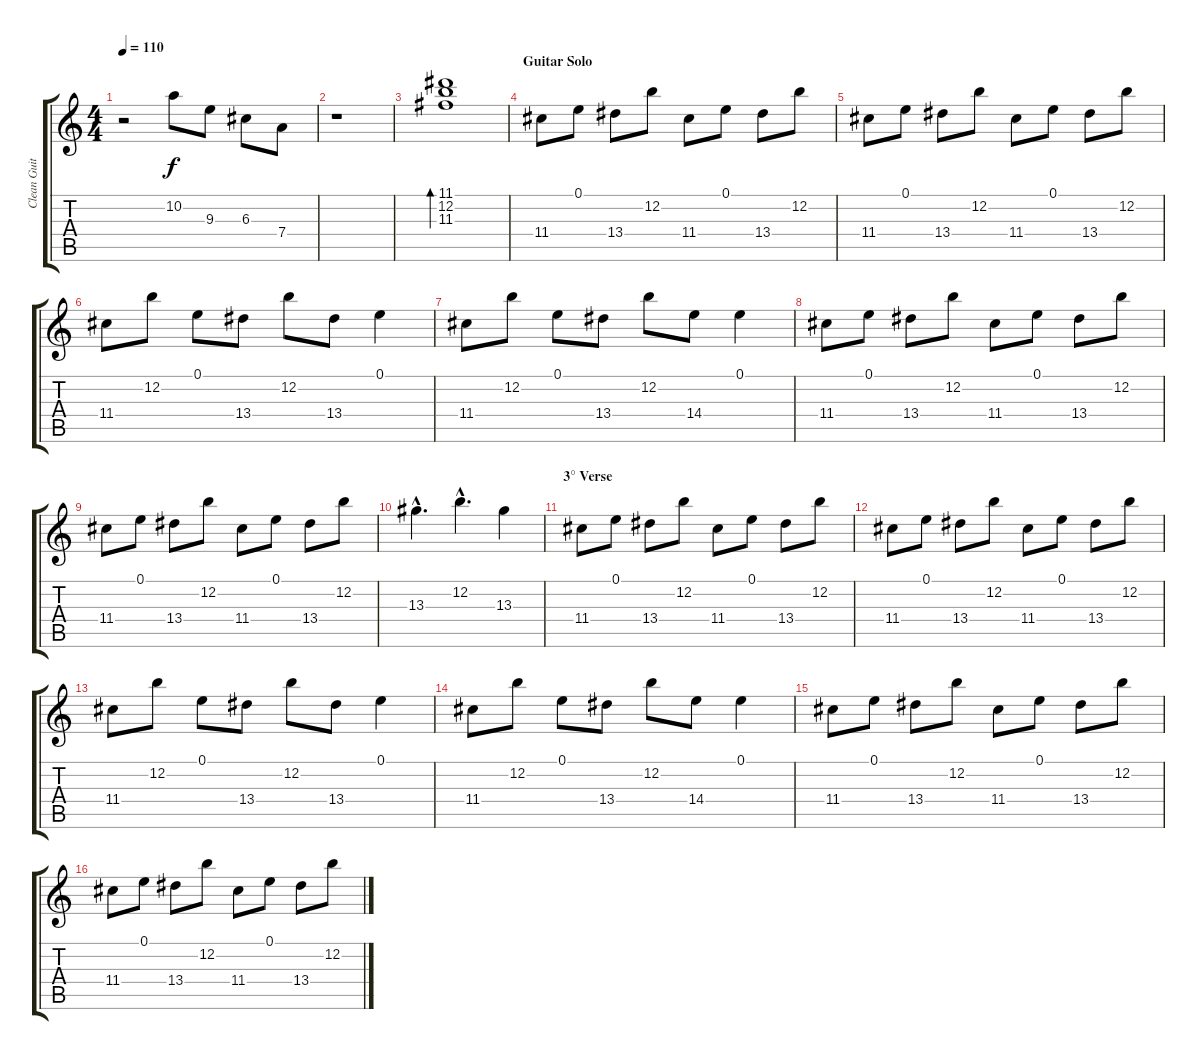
\track ("Clean Guitar" "Clean Guit") {instrument electricguitarclean}
\staff {score tabs}
\tuning (E4 B3 G3 D3 A2 E2) {hide}
\ts (4 4)
\tempo 110
\clef g2
\ks c
r.2{dy f instrument electricguitarclean} 10.2.8 9.3.8 6.3.8 7.4.8 |
r.1 |
(11.1 12.2 11.3).1{bd 480} |
\section ("" "Guitar Solo")
11.4.8{instrument acousticguitarsteel} 0.1.8 13.4.8 12.2.8 11.4.8 0.1.8 13.4.8 12.2.8 |
11.4.8 0.1.8 13.4.8 12.2.8 11.4.8 0.1.8 13.4.8 12.2.8 |
11.4.8 12.2.8 0.1.8 13.4.8 12.2.8 13.4.8 0.1.4 |
11.4.8 12.2.8 0.1.8 13.4.8 12.2.8 14.4.8 0.1.4 |
11.4.8 0.1.8 13.4.8 12.2.8 11.4.8 0.1.8 13.4.8 12.2.8 |
11.4.8 0.1.8 13.4.8 12.2.8 11.4.8 0.1.8 13.4.8 12.2.8 |
13.3{hac}.4{d} 12.2{hac}.4{d} 13.3.4 |
\section ("" "3° Verse")
11.4.8{instrument acousticguitarsteel} 0.1.8 13.4.8 12.2.8 11.4.8 0.1.8 13.4.8 12.2.8 |
11.4.8 0.1.8 13.4.8 12.2.8 11.4.8 0.1.8 13.4.8 12.2.8 |
11.4.8 12.2.8 0.1.8 13.4.8 12.2.8 13.4.8 0.1.4 |
11.4.8 12.2.8 0.1.8 13.4.8 12.2.8 14.4.8 0.1.4 |
11.4.8 0.1.8 13.4.8 12.2.8 11.4.8 0.1.8 13.4.8 12.2.8 |
11.4.8 0.1.8 13.4.8 12.2.8 11.4.8 0.1.8 13.4.8 12.2.8
